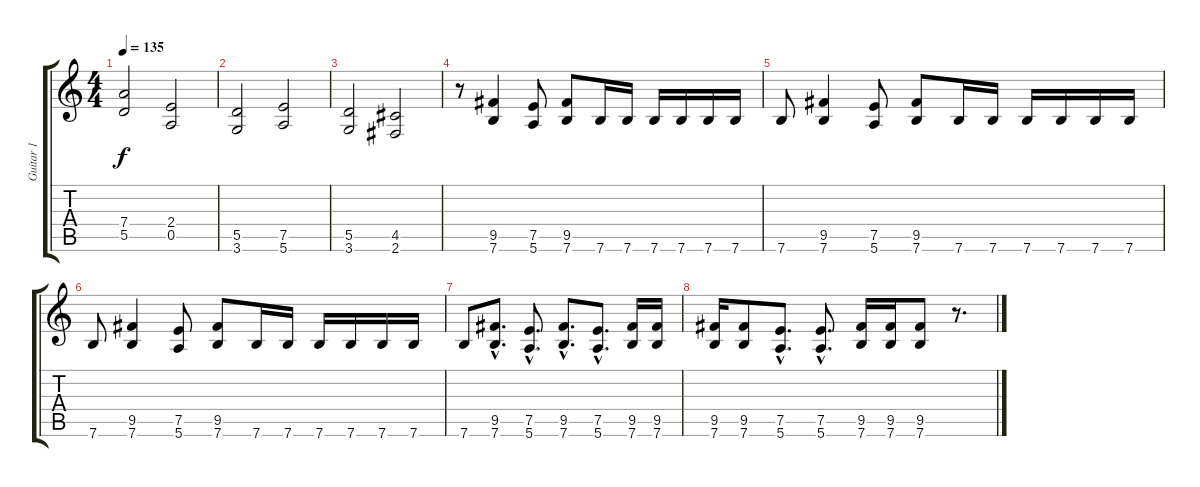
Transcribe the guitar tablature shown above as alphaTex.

\track ("Guitar 1" "Guitar 1") {instrument distortionguitar}
\staff {score tabs}
\tuning (E4 B3 G3 D3 A2 E2) {hide}
\ts (4 4)
\tempo 135
\clef g2
\ks c
(7.4 5.5).2{dy f} (2.4 0.5).2 |
(5.5 3.6).2 (7.5 5.6).2 |
(5.5 3.6).2 (4.5 2.6).2 |
r.8 (9.5 7.6).4 (7.5 5.6).8 (9.5 7.6).8 7.6.16 7.6.16 7.6.16 7.6.16 7.6.16 7.6.16 |
7.6.8 (9.5 7.6).4 (7.5 5.6).8 (9.5 7.6).8 7.6.16 7.6.16 7.6.16 7.6.16 7.6.16 7.6.16 |
7.6.8 (9.5 7.6).4 (7.5 5.6).8 (9.5 7.6).8 7.6.16 7.6.16 7.6.16 7.6.16 7.6.16 7.6.16 |
7.6.8 (9.5{hac} 7.6{hac}).8{d} (7.5{hac} 5.6{hac}).8{d} (9.5{hac} 7.6{hac}).8{d} (7.5{hac} 5.6{hac}).8{d} (9.5 7.6).16 (9.5 7.6).16 |
(9.5 7.6).16 (9.5 7.6).8 (7.5{hac} 5.6{hac}).8{d} (7.5{hac} 5.6{hac}).8{d} (9.5 7.6).16 (9.5 7.6).16 (9.5 7.6).8 r.8{d}
